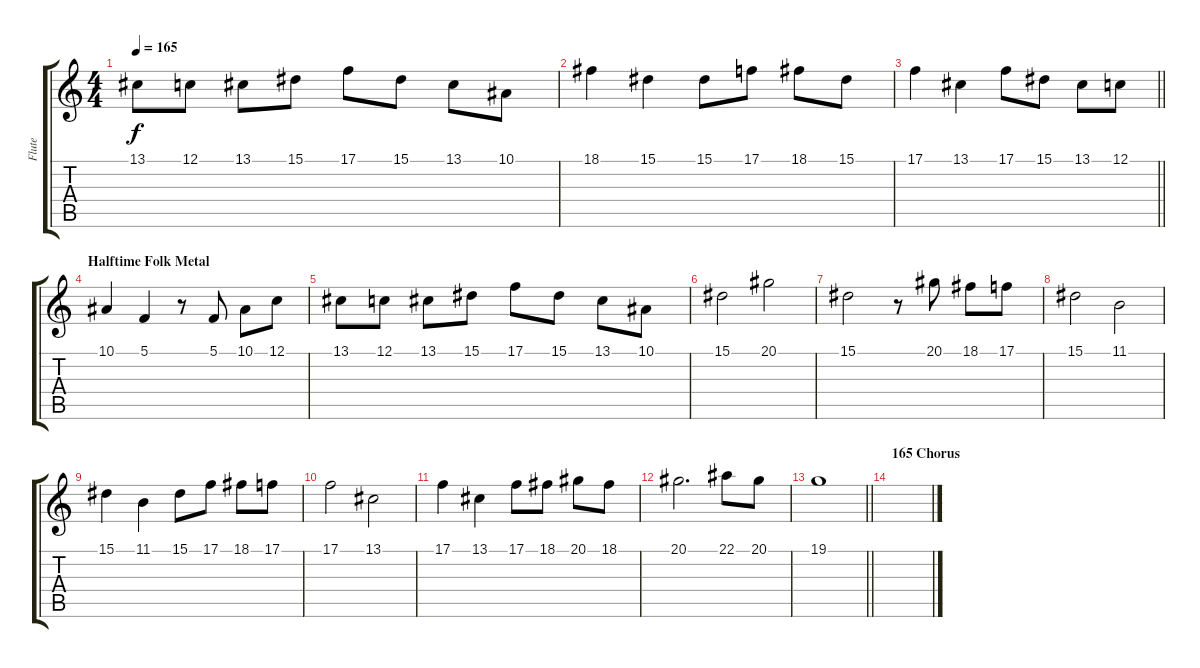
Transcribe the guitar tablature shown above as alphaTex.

\track ("Flute" "Flute") {instrument panflute}
\staff {score tabs}
\tuning (C4 G3 Eb3 Bb2 F2 C2) {hide}
\ts (4 4)
\tempo 165
\clef g2
\ks c
13.1.8{dy f} 12.1.8 13.1.8 15.1.8 17.1.8 15.1.8 13.1.8 10.1.8 |
18.1.4 15.1.4 15.1.8 17.1.8 18.1.8 15.1.8 |
\barLineRight lightlight
17.1.4 13.1.4 17.1.8 15.1.8 13.1.8 12.1.8 |
\section ("" "Halftime Folk Metal")
10.1.4 5.1.4 r.8 5.1.8 10.1.8 12.1.8 |
13.1.8 12.1.8 13.1.8 15.1.8 17.1.8 15.1.8 13.1.8 10.1.8 |
15.1.2 20.1.2 |
15.1.2 r.8 20.1.8 18.1.8 17.1.8 |
15.1.2 11.1.2 |
15.1.4 11.1.4 15.1.8 17.1.8 18.1.8 17.1.8 |
17.1.2 13.1.2 |
17.1.4 13.1.4 17.1.8 18.1.8 20.1.8 18.1.8 |
20.1.2{d} 22.1.8 20.1.8 |
\barLineRight lightlight
19.1.1 |
\section ("" "165 Chorus")
